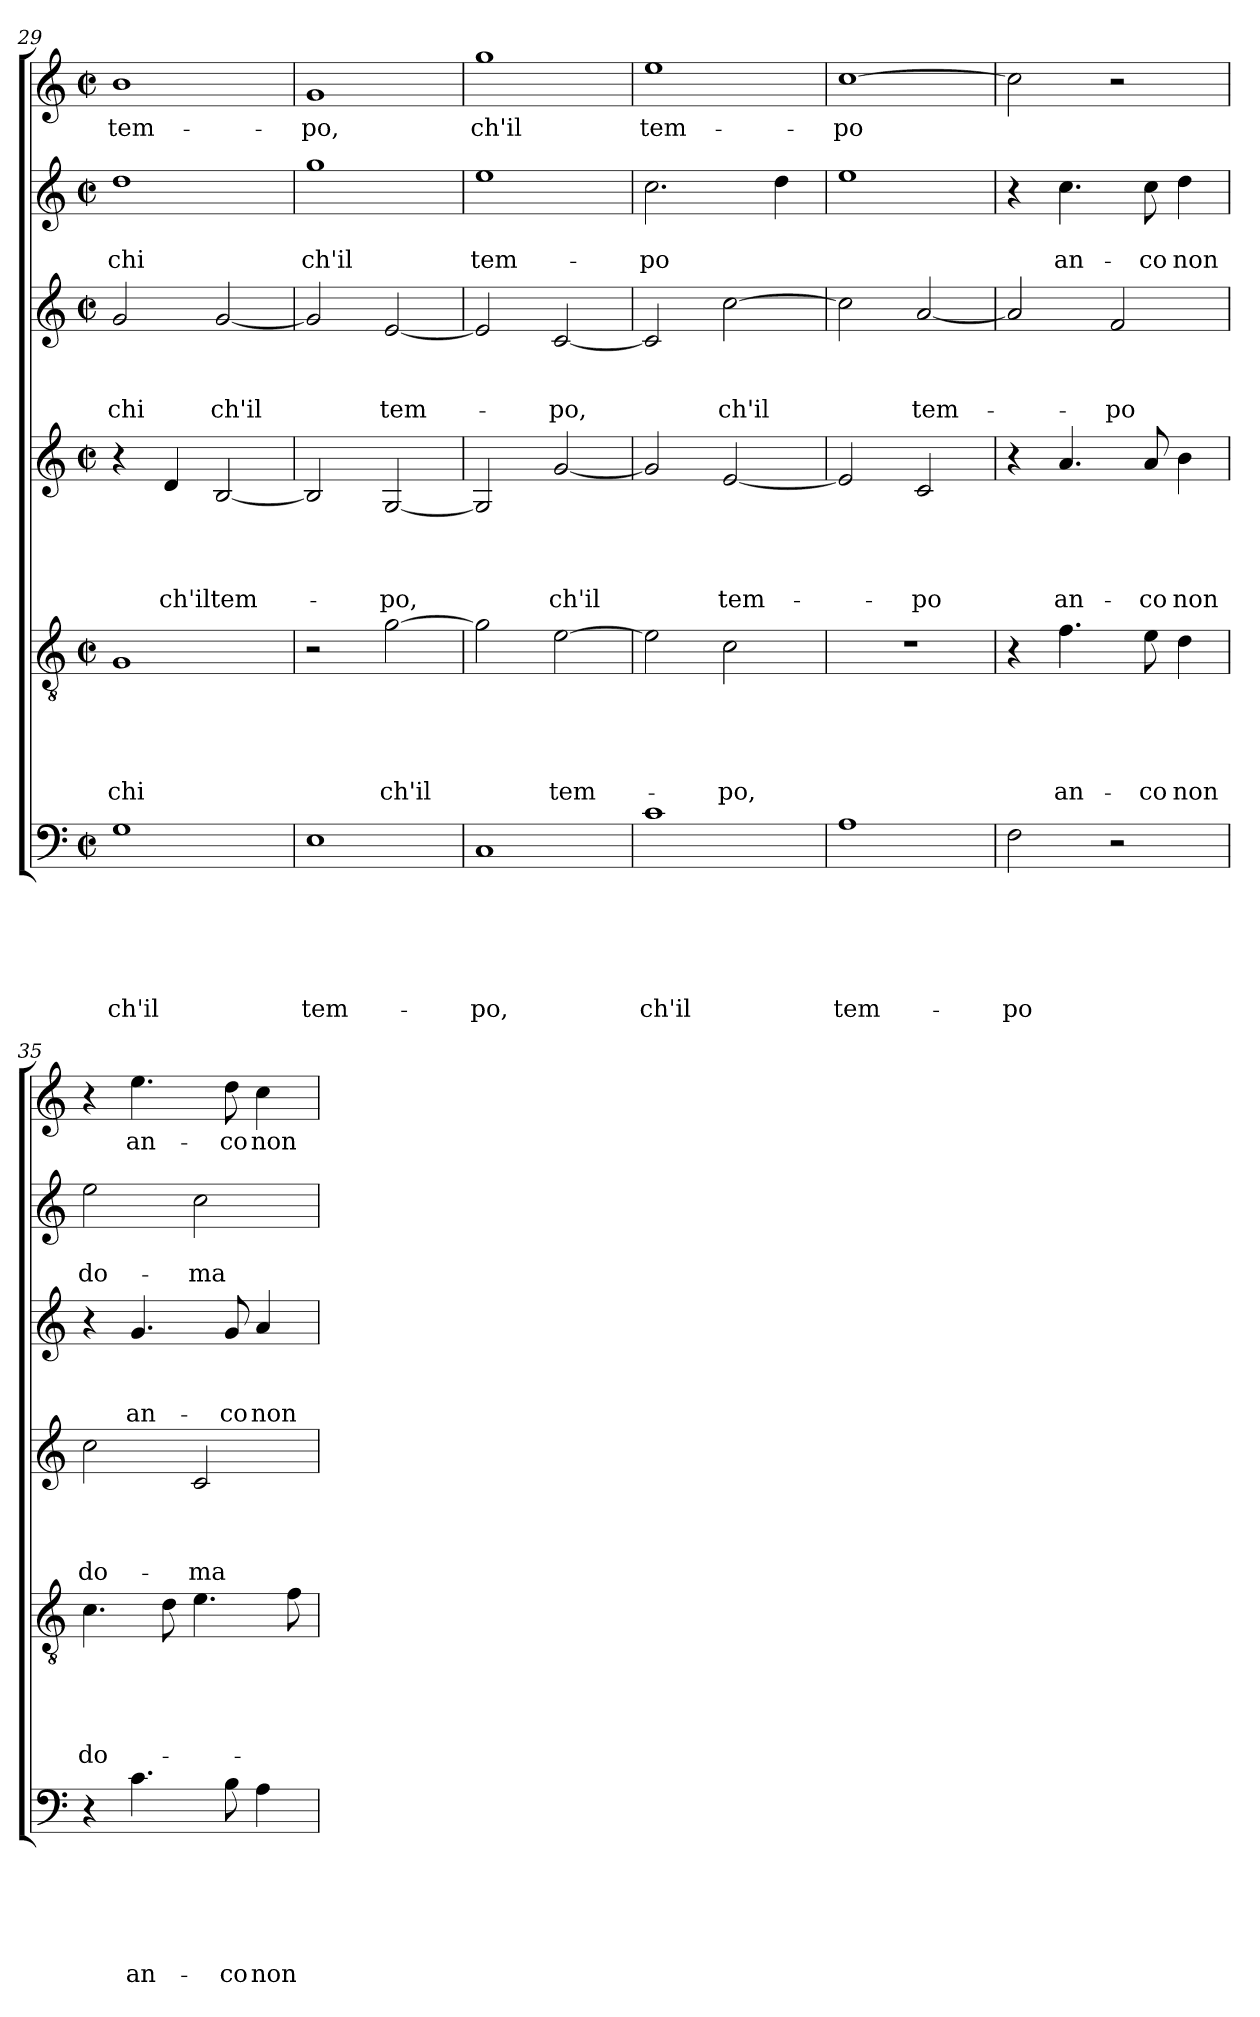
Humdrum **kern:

**kern	**text	**text	**text	**text	**text	**text	**kern	**text	**text	**text	**text	**text	**kern	**text	**text	**text	**text	**kern	**text	**text	**text	**kern	**text	**text	**kern	**text
*part6	*part6	*part6	*part6	*part6	*part6	*part6	*part5	*part5	*part5	*part5	*part5	*part5	*part4	*part4	*part4	*part4	*part4	*part3	*part3	*part3	*part3	*part2	*part2	*part2	*part1	*part1
*staff6	*staff6	*staff6	*staff6	*staff6	*staff6	*staff6	*staff5	*staff5	*staff5	*staff5	*staff5	*staff5	*staff4	*staff4	*staff4	*staff4	*staff4	*staff3	*staff3	*staff3	*staff3	*staff2	*staff2	*staff2	*staff1	*staff1
*clefF4	*	*	*	*	*	*	*clefGv2	*	*	*	*	*	*clefG2	*	*	*	*	*clefG2	*	*	*	*clefG2	*	*	*clefG2	*
*k[]	*	*	*	*	*	*	*k[]	*	*	*	*	*	*k[]	*	*	*	*	*k[]	*	*	*	*k[]	*	*	*k[]	*
*C:	*	*	*	*	*	*	*C:	*	*	*	*	*	*C:	*	*	*	*	*C:	*	*	*	*C:	*	*	*C:	*
*M2/2	*	*	*	*	*	*	*M2/2	*	*	*	*	*	*M2/2	*	*	*	*	*M2/2	*	*	*	*M2/2	*	*	*M2/2	*
*met(c|)	*	*	*	*	*	*	*met(c|)	*	*	*	*	*	*met(c|)	*	*	*	*	*met(c|)	*	*	*	*met(c|)	*	*	*met(c|)	*
=29	=29	=29	=29	=29	=29	=29	=29	=29	=29	=29	=29	=29	=29	=29	=29	=29	=29	=29	=29	=29	=29	=29	=29	=29	=29	=29
!	!	!	!	!	!	!LO:LY:b	!	!	!	!	!	!LO:LY:b	!	!	!	!	!	!	!	!	!LO:LY:b	!	!	!LO:LY:b	!	!LO:LY:b
1G	.	.	.	.	.	ch'il	1G	.	.	.	.	-chi	4r	.	.	.	.	2g/	.	.	-chi	1dd	.	-chi	1b	tem-
!	!	!	!	!	!	!	!	!	!	!	!	!	!	!	!	!	!LO:LY:b	!	!	!	!	!	!	!	!	!
.	.	.	.	.	.	.	.	.	.	.	.	.	4d/	.	.	.	ch'il	.	.	.	.	.	.	.	.	.
!	!	!	!	!	!	!	!	!	!	!	!	!	!	!	!	!	!LO:LY:b	!	!	!	!LO:LY:b	!	!	!	!	!
.	.	.	.	.	.	.	.	.	.	.	.	.	[2B/	.	.	.	tem-	[2g/	.	.	ch'il	.	.	.	.	.
=30	=30	=30	=30	=30	=30	=30	=30	=30	=30	=30	=30	=30	=30	=30	=30	=30	=30	=30	=30	=30	=30	=30	=30	=30	=30	=30
!	!	!	!	!	!	!LO:LY:b	!	!	!	!	!	!	!	!	!	!	!	!	!	!	!	!	!	!LO:LY:b	!	!LO:LY:b
1E	.	.	.	.	.	tem-	2r	.	.	.	.	.	2B/]	.	.	.	.	2g/]	.	.	.	1gg	.	ch'il	1g	-po,
!	!	!	!	!	!	!	!	!	!	!	!	!LO:LY:b	!	!	!	!	!LO:LY:b	!	!	!	!LO:LY:b	!	!	!	!	!
.	.	.	.	.	.	.	[2g\	.	.	.	.	ch'il	[2G/	.	.	.	-po,	[2e/	.	.	tem-	.	.	.	.	.
=31	=31	=31	=31	=31	=31	=31	=31	=31	=31	=31	=31	=31	=31	=31	=31	=31	=31	=31	=31	=31	=31	=31	=31	=31	=31	=31
!	!	!	!	!	!	!LO:LY:b	!	!	!	!	!	!	!	!	!	!	!	!	!	!	!	!	!	!LO:LY:b	!	!LO:LY:b
1C	.	.	.	.	.	-po,	2g\]	.	.	.	.	.	2G/]	.	.	.	.	2e/]	.	.	.	1ee	.	tem-	1gg	ch'il
!	!	!	!	!	!	!	!	!	!	!	!	!LO:LY:b	!	!	!	!	!LO:LY:b	!	!	!	!LO:LY:b	!	!	!	!	!
.	.	.	.	.	.	.	[2e\	.	.	.	.	tem-	[2g/	.	.	.	ch'il	[2c/	.	.	-po,	.	.	.	.	.
!!LO:LB:g=z
=32	=32	=32	=32	=32	=32	=32	=32	=32	=32	=32	=32	=32	=32	=32	=32	=32	=32	=32	=32	=32	=32	=32	=32	=32	=32	=32
!	!	!	!	!	!	!LO:LY:b	!	!	!	!	!	!	!	!	!	!	!	!	!	!	!	!	!	!LO:LY:b	!	!LO:LY:b
1c	.	.	.	.	.	ch'il	2e\]	.	.	.	.	.	2g/]	.	.	.	.	2c/]	.	.	.	2.cc\	.	-po	1ee	tem-
!	!	!	!	!	!	!	!	!	!	!	!	!LO:LY:b	!	!	!	!	!LO:LY:b	!	!	!	!LO:LY:b	!	!	!	!	!
.	.	.	.	.	.	.	2c\	.	.	.	.	-po,	[2e/	.	.	.	tem-	[2cc\	.	.	ch'il	.	.	.	.	.
.	.	.	.	.	.	.	.	.	.	.	.	.	.	.	.	.	.	.	.	.	.	4dd\	.	.	.	.
=33	=33	=33	=33	=33	=33	=33	=33	=33	=33	=33	=33	=33	=33	=33	=33	=33	=33	=33	=33	=33	=33	=33	=33	=33	=33	=33
!	!	!	!	!	!	!LO:LY:b	!	!	!	!	!	!	!	!	!	!	!	!	!	!	!	!	!	!	!	!LO:LY:b
1A	.	.	.	.	.	tem-	1r	.	.	.	.	.	2e/]	.	.	.	.	2cc\]	.	.	.	1ee	.	.	[1cc	-po
!	!	!	!	!	!	!	!	!	!	!	!	!	!	!	!	!	!LO:LY:b	!	!	!	!LO:LY:b	!	!	!	!	!
.	.	.	.	.	.	.	.	.	.	.	.	.	2c/	.	.	.	-po	[2a/	.	.	tem-	.	.	.	.	.
=34	=34	=34	=34	=34	=34	=34	=34	=34	=34	=34	=34	=34	=34	=34	=34	=34	=34	=34	=34	=34	=34	=34	=34	=34	=34	=34
!	!	!	!	!	!	!LO:LY:b	!	!	!	!	!	!	!	!	!	!	!	!	!	!	!	!	!	!	!	!
2F\	.	.	.	.	.	-po	4r	.	.	.	.	.	4r	.	.	.	.	2a/]	.	.	.	4r	.	.	2cc\]	.
!	!	!	!	!	!	!	!	!	!	!	!	!LO:LY:b	!	!	!	!	!LO:LY:b	!	!	!	!	!	!	!LO:LY:b	!	!
.	.	.	.	.	.	.	4.f\	.	.	.	.	an-	4.a/	.	.	.	an-	.	.	.	.	4.cc\	.	an-	.	.
!	!	!	!	!	!	!	!	!	!	!	!	!	!	!	!	!	!	!	!	!	!LO:LY:b	!	!	!	!	!
2r	.	.	.	.	.	.	.	.	.	.	.	.	.	.	.	.	.	2f/	.	.	-po	.	.	.	2r	.
!	!	!	!	!	!	!	!	!	!	!	!	!LO:LY:b	!	!	!	!	!LO:LY:b	!	!	!	!	!	!	!LO:LY:b	!	!
.	.	.	.	.	.	.	8e\	.	.	.	.	-co	8a/	.	.	.	-co	.	.	.	.	8cc\	.	-co	.	.
!	!	!	!	!	!	!	!	!	!	!	!	!LO:LY:b	!	!	!	!	!LO:LY:b	!	!	!	!	!	!	!LO:LY:b	!	!
.	.	.	.	.	.	.	4d\	.	.	.	.	non	4b\	.	.	.	non	.	.	.	.	4dd\	.	non	.	.
=35	=35	=35	=35	=35	=35	=35	=35	=35	=35	=35	=35	=35	=35	=35	=35	=35	=35	=35	=35	=35	=35	=35	=35	=35	=35	=35
!	!	!	!	!	!	!	!	!	!	!	!	!LO:LY:b	!	!	!	!	!LO:LY:b	!	!	!	!	!	!	!LO:LY:b	!	!
4r	.	.	.	.	.	.	4.c\	.	.	.	.	do-	2cc\	.	.	.	do-	4r	.	.	.	2ee\	.	do-	4r	.
!	!	!	!	!	!	!LO:LY:b	!	!	!	!	!	!	!	!	!	!	!	!	!	!	!LO:LY:b	!	!	!	!	!LO:LY:b
4.c\	.	.	.	.	.	an-	.	.	.	.	.	.	.	.	.	.	.	4.g/	.	.	an-	.	.	.	4.ee\	an-
.	.	.	.	.	.	.	8d\	.	.	.	.	.	.	.	.	.	.	.	.	.	.	.	.	.	.	.
!	!	!	!	!	!	!	!	!	!	!	!	!	!	!	!	!	!LO:LY:b	!	!	!	!	!	!	!LO:LY:b	!	!
.	.	.	.	.	.	.	4.e\	.	.	.	.	.	2c/	.	.	.	-ma	.	.	.	.	2cc\	.	-ma	.	.
!	!	!	!	!	!	!LO:LY:b	!	!	!	!	!	!	!	!	!	!	!	!	!	!	!LO:LY:b	!	!	!	!	!LO:LY:b
8B\	.	.	.	.	.	-co	.	.	.	.	.	.	.	.	.	.	.	8g/	.	.	-co	.	.	.	8dd\	-co
!	!	!	!	!	!	!LO:LY:b	!	!	!	!	!	!	!	!	!	!	!	!	!	!	!LO:LY:b	!	!	!	!	!LO:LY:b
4A\	.	.	.	.	.	non	.	.	.	.	.	.	.	.	.	.	.	4a/	.	.	non	.	.	.	4cc\	non
.	.	.	.	.	.	.	8f\	.	.	.	.	.	.	.	.	.	.	.	.	.	.	.	.	.	.	.
=	=	=	=	=	=	=	=	=	=	=	=	=	=	=	=	=	=	=	=	=	=	=	=	=	=	=
*-	*-	*-	*-	*-	*-	*-	*-	*-	*-	*-	*-	*-	*-	*-	*-	*-	*-	*-	*-	*-	*-	*-	*-	*-	*-	*-
